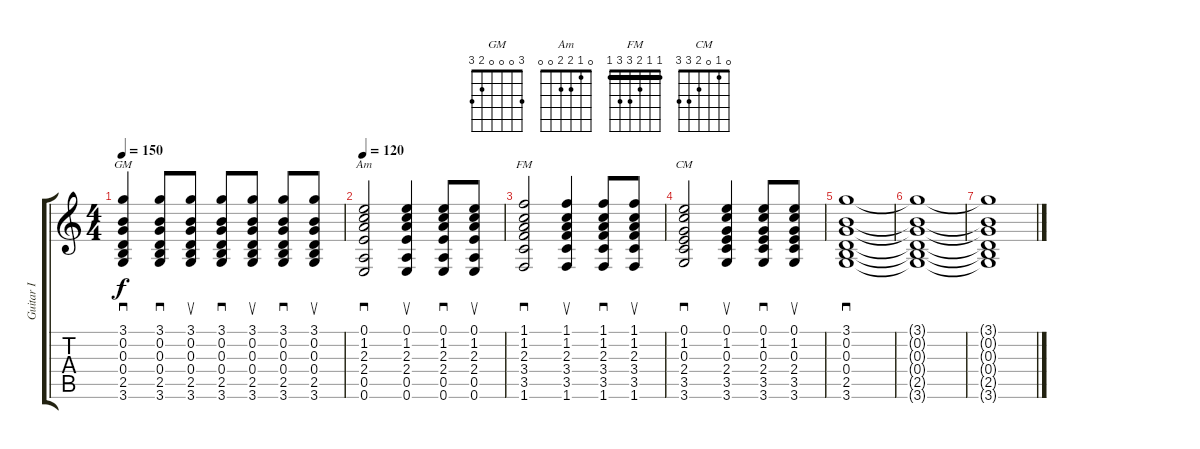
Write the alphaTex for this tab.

\track ("Guitar I" "Guitar I") {instrument acousticguitarsteel}
\staff {score tabs}
\tuning (E4 B3 G3 D3 A2 E2) {hide}
\chord ("GM" 3 0 0 0 2 3)
\chord ("Am" 0 1 2 2 0 0)
\chord ("FM" 1 1 2 3 3 1) {barre 1}
\chord ("CM" 0 1 0 2 3 3)
\ts (4 4)
\tempo 150
\clef g2
\ks c
(3.1 0.2 0.3 0.4 2.5 3.6).4{sd ch "GM" dy f} (3.1 0.2 0.3 0.4 2.5 3.6).8{sd} (3.1 0.2 0.3 0.4 2.5 3.6).8{su} (3.1 0.2 0.3 0.4 2.5 3.6).8{sd} (3.1 0.2 0.3 0.4 2.5 3.6).8{su} (3.1 0.2 0.3 0.4 2.5 3.6).8{sd} (3.1 0.2 0.3 0.4 2.5 3.6).8{su} |
\tempo 120
(0.1 1.2 2.3 2.4 0.5 0.6).2{sd ch "Am"} (0.1 1.2 2.3 2.4 0.5 0.6).4{su} (0.1 1.2 2.3 2.4 0.5 0.6).8{sd} (0.1 1.2 2.3 2.4 0.5 0.6).8{su} |
(1.1 1.2 2.3 3.4 3.5 1.6).2{sd ch "FM"} (1.1 1.2 2.3 3.4 3.5 1.6).4{su} (1.1 1.2 2.3 3.4 3.5 1.6).8{sd} (1.1 1.2 2.3 3.4 3.5 1.6).8{su} |
(0.1 1.2 0.3 2.4 3.5 3.6).2{sd ch "CM"} (0.1 1.2 0.3 2.4 3.5 3.6).4{su} (0.1 1.2 0.3 2.4 3.5 3.6).8{sd} (0.1 1.2 0.3 2.4 3.5 3.6).8{su} |
(3.1 0.2 0.3 0.4 2.5 3.6).1{sd} |
(3.1{t} 0.2{t} 0.3{t} 0.4{t} 2.5{t} 3.6{t}).1 |
(3.1{t} 0.2{t} 0.3{t} 0.4{t} 2.5{t} 3.6{t}).1
